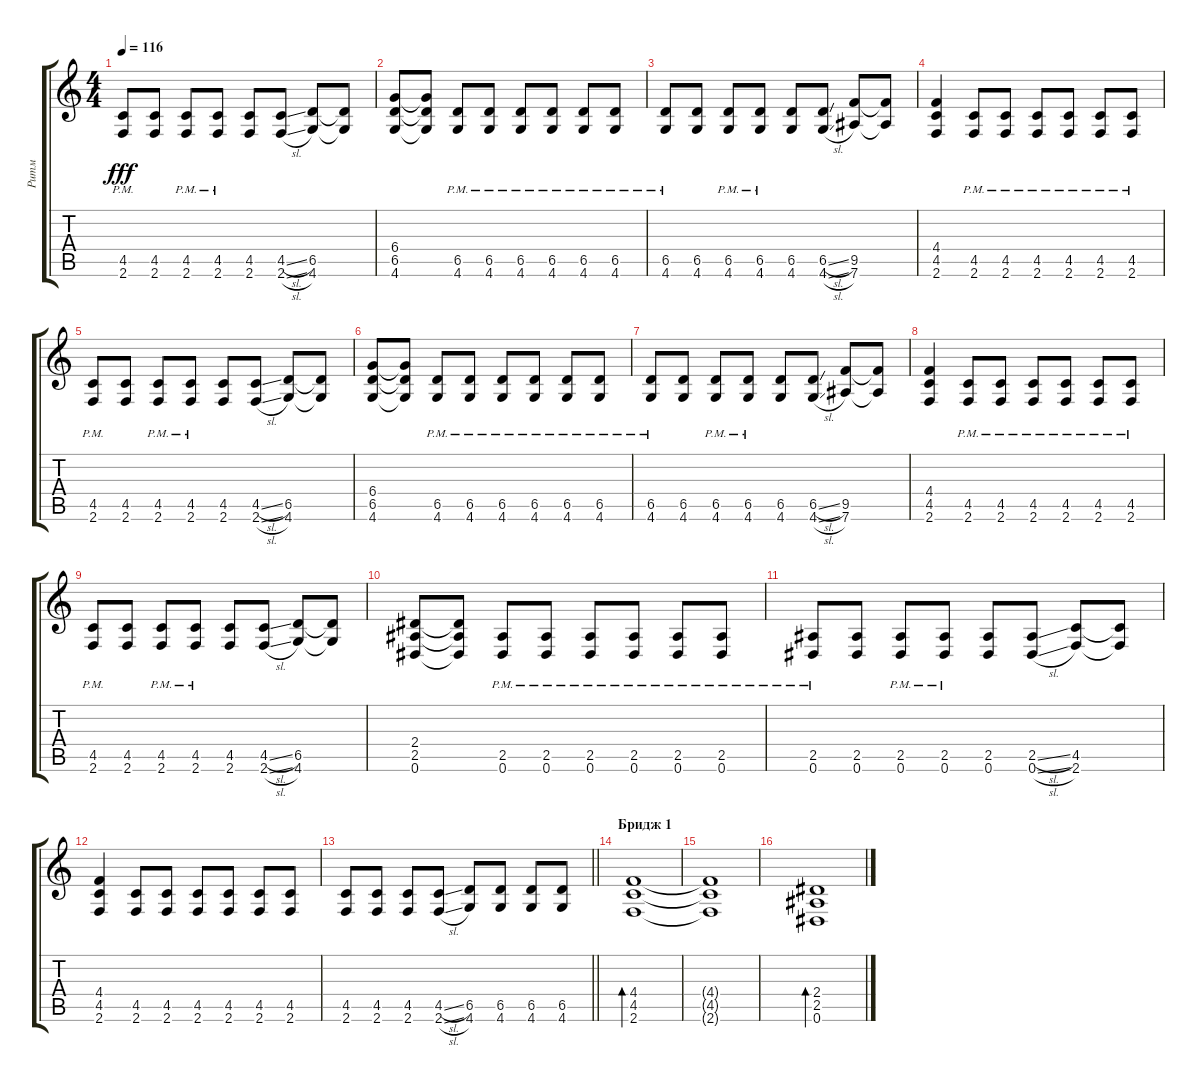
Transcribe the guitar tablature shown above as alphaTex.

\track ("Ритм" "Ритм") {instrument distortionguitar}
\staff {score tabs}
\tuning (Eb4 Bb3 Gb3 Db3 Ab2 Eb2) {hide}
\ts (4 4)
\tempo 116
\clef g2
\ks c
(4.5{pm} 2.6{pm}).8{dy fff} (4.5 2.6).8 (4.5{pm} 2.6{pm}).8 (4.5{pm} 2.6{pm}).8 (4.5 2.6).8 (4.5{sl} 2.6{sl}).8 (6.5 4.6).8 (6.5{t} 4.6{t}).8 |
(6.4 6.5 4.6).8 (6.4{t} 6.5{t} 4.6{t}).8 (6.5{pm} 4.6{pm}).8 (6.5{pm} 4.6{pm}).8 (6.5{pm} 4.6{pm}).8 (6.5{pm} 4.6{pm}).8 (6.5{pm} 4.6{pm}).8 (6.5{pm} 4.6{pm}).8 |
(6.5{pm} 4.6{pm}).8 (6.5 4.6).8 (6.5{pm} 4.6{pm}).8 (6.5{pm} 4.6{pm}).8 (6.5 4.6).8 (6.5{sl} 4.6{sl}).8 (9.5 7.6).8 (9.5{t} 7.6{t}).8 |
(4.4 4.5 2.6).4 (4.5{pm} 2.6{pm}).8 (4.5{pm} 2.6{pm}).8 (4.5{pm} 2.6{pm}).8 (4.5{pm} 2.6{pm}).8 (4.5{pm} 2.6{pm}).8 (4.5{pm} 2.6{pm}).8 |
(4.5{pm} 2.6{pm}).8 (4.5 2.6).8 (4.5{pm} 2.6{pm}).8 (4.5{pm} 2.6{pm}).8 (4.5 2.6).8 (4.5{sl} 2.6{sl}).8 (6.5 4.6).8 (6.5{t} 4.6{t}).8 |
(6.4 6.5 4.6).8 (6.4{t} 6.5{t} 4.6{t}).8 (6.5{pm} 4.6{pm}).8 (6.5{pm} 4.6{pm}).8 (6.5{pm} 4.6{pm}).8 (6.5{pm} 4.6{pm}).8 (6.5{pm} 4.6{pm}).8 (6.5{pm} 4.6{pm}).8 |
(6.5{pm} 4.6{pm}).8 (6.5 4.6).8 (6.5{pm} 4.6{pm}).8 (6.5{pm} 4.6{pm}).8 (6.5 4.6).8 (6.5{sl} 4.6{sl}).8 (9.5 7.6).8 (9.5{t} 7.6{t}).8 |
(4.4 4.5 2.6).4 (4.5{pm} 2.6{pm}).8 (4.5{pm} 2.6{pm}).8 (4.5{pm} 2.6{pm}).8 (4.5{pm} 2.6{pm}).8 (4.5{pm} 2.6{pm}).8 (4.5{pm} 2.6{pm}).8 |
(4.5{pm} 2.6{pm}).8 (4.5 2.6).8 (4.5{pm} 2.6{pm}).8 (4.5{pm} 2.6{pm}).8 (4.5 2.6).8 (4.5{sl} 2.6{sl}).8 (6.5 4.6).8 (6.5{t} 4.6{t}).8 |
(2.4 2.5 0.6).8 (2.4{t} 2.5{t} 0.6{t}).8 (2.5{pm} 0.6{pm}).8 (2.5{pm} 0.6{pm}).8 (2.5{pm} 0.6{pm}).8 (2.5{pm} 0.6{pm}).8 (2.5{pm} 0.6{pm}).8 (2.5{pm} 0.6{pm}).8 |
(2.5{pm} 0.6{pm}).8 (2.5 0.6).8 (2.5{pm} 0.6{pm}).8 (2.5{pm} 0.6{pm}).8 (2.5 0.6).8 (2.5{sl} 0.6{sl}).8 (4.5 2.6).8 (4.5{t} 2.6{t}).8 |
(4.4 4.5 2.6).4 (4.5 2.6).8 (4.5 2.6).8 (4.5 2.6).8 (4.5 2.6).8 (4.5 2.6).8 (4.5 2.6).8 |
\barLineRight lightlight
(4.5 2.6).8 (4.5 2.6).8 (4.5 2.6).8 (4.5{sl} 2.6{sl}).8 (6.5 4.6).8 (6.5 4.6).8 (6.5 4.6).8 (6.5 4.6).8 |
\section ("" "Бридж 1")
(4.4 4.5 2.6).1{bd 240 volume 10} |
(4.4{t} 4.5{t} 2.6{t}).1 |
(2.4 2.5 0.6).1{bd 240 volume 8}
